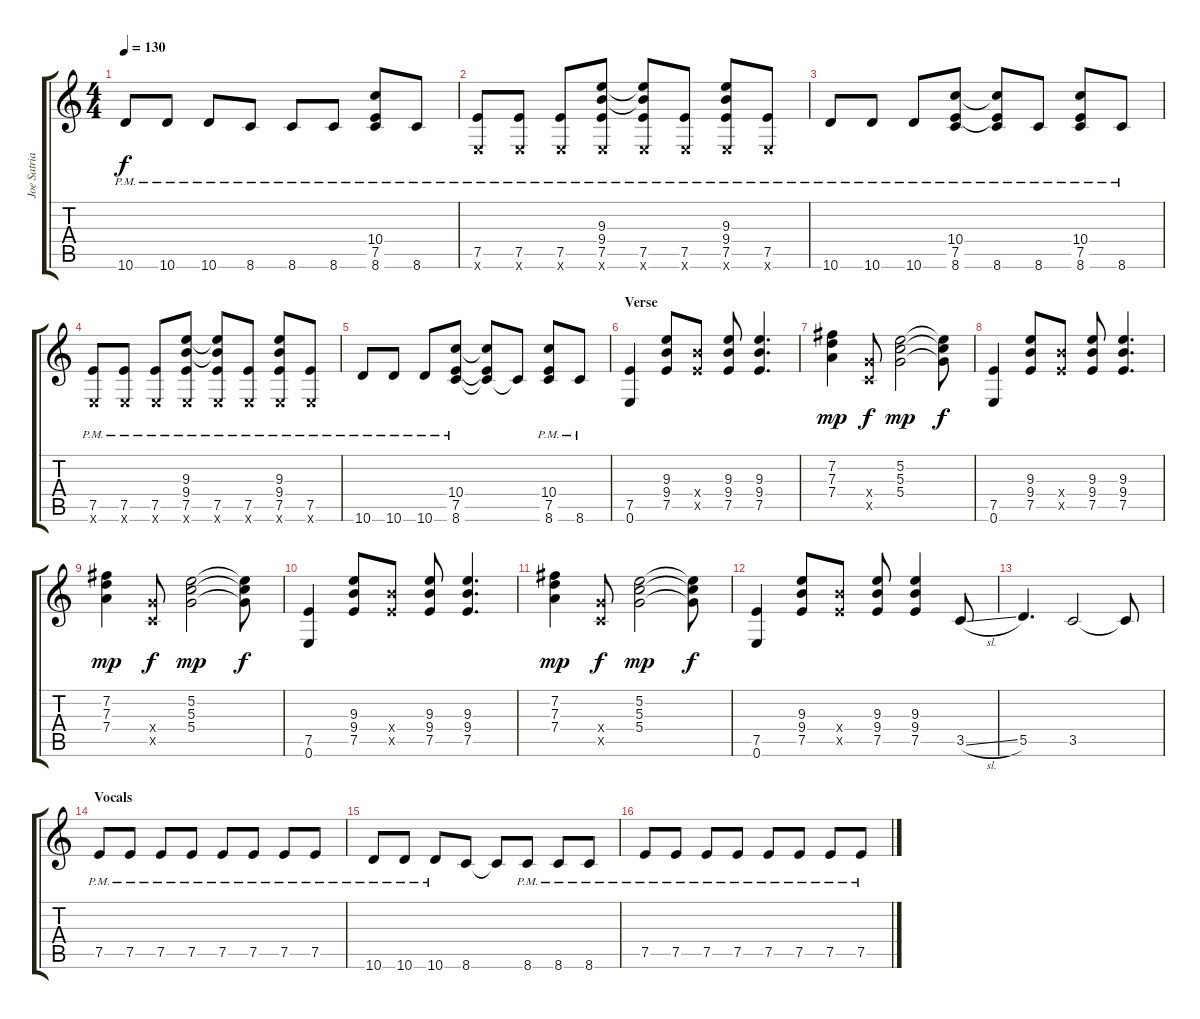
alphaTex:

\track ("Joe Satriani" "Joe Satria") {instrument overdrivenguitar}
\staff {score tabs}
\tuning (E4 B3 G3 D3 A2 E2) {hide}
\ts (4 4)
\tempo 130
\clef g2
\ks c
10.6{pm}.8{dy f} 10.6{pm}.8 10.6{pm}.8 8.6{pm}.8 8.6{pm}.8 8.6{pm}.8 (10.4 7.5 8.6{pm}).8 8.6{pm}.8 |
(7.5{pm} 0.6{x}).8 (7.5{pm} 0.6{x}).8 (7.5{pm} 0.6{x}).8 (9.3 9.4 7.5{pm} 0.6{x}).8 (9.3{t} 9.4{t} 7.5{pm} 0.6{x}).8 (7.5{pm} 0.6{x}).8 (9.3 9.4 7.5{pm} 0.6{x}).8 (7.5{pm} 0.6{x}).8 |
10.6{pm}.8 10.6{pm}.8 10.6{pm}.8 (10.4 7.5 8.6{pm}).8 (10.4{t} 7.5{t} 8.6{pm}).8 8.6{pm}.8 (10.4 7.5 8.6{pm}).8 8.6{pm}.8 |
(7.5{pm} 0.6{x}).8 (7.5{pm} 0.6{x}).8 (7.5{pm} 0.6{x}).8 (9.3 9.4 7.5{pm} 0.6{x}).8 (9.3{t} 9.4{t} 7.5{pm} 0.6{x}).8 (7.5{pm} 0.6{x}).8 (9.3 9.4 7.5{pm} 0.6{x}).8 (7.5{pm} 0.6{x}).8 |
10.6{pm}.8 10.6{pm}.8 10.6{pm}.8 (10.4 7.5 8.6{pm}).8 (10.4{t} 7.5{t} 8.6{t}).8 8.6{t}.8 (10.4 7.5 8.6{pm}).8 8.6{pm}.8 |
\section ("" "Verse")
(7.5 0.6).4 (9.3 9.4 7.5).8 (9.4{x} 7.5{x}).8 (9.3 9.4 7.5).8 (9.3 9.4 7.5).4{d} |
(7.2 7.3 7.4).4{dy mp} (5.4{x} 3.5{x}).8{dy f} (5.2 5.3 5.4).2{dy mp} (5.2{t} 5.3{t} 5.4{t}).8{dy f} |
(7.5 0.6).4 (9.3 9.4 7.5).8 (9.4{x} 7.5{x}).8 (9.3 9.4 7.5).8 (9.3 9.4 7.5).4{d} |
(7.2 7.3 7.4).4{dy mp} (5.4{x} 3.5{x}).8{dy f} (5.2 5.3 5.4).2{dy mp} (5.2{t} 5.3{t} 5.4{t}).8{dy f} |
(7.5 0.6).4 (9.3 9.4 7.5).8 (9.4{x} 7.5{x}).8 (9.3 9.4 7.5).8 (9.3 9.4 7.5).4{d} |
(7.2 7.3 7.4).4{dy mp} (5.4{x} 3.5{x}).8{dy f} (5.2 5.3 5.4).2{dy mp} (5.2{t} 5.3{t} 5.4{t}).8{dy f} |
(7.5 0.6).4 (9.3 9.4 7.5).8 (9.4{x} 7.5{x}).8 (9.3 9.4 7.5).8 (9.3 9.4 7.5).4 3.5{sl}.8 |
5.5.4{d} 3.5.2 3.5{t}.8 |
\section ("" "Vocals")
7.5{pm}.8 7.5{pm}.8 7.5{pm}.8 7.5{pm}.8 7.5{pm}.8 7.5{pm}.8 7.5{pm}.8 7.5{pm}.8 |
10.6{pm}.8 10.6{pm}.8 10.6{pm}.8 8.6.8 8.6{t}.8 8.6{pm}.8 8.6{pm}.8 8.6{pm}.8 |
7.5{pm}.8 7.5{pm}.8 7.5{pm}.8 7.5{pm}.8 7.5{pm}.8 7.5{pm}.8 7.5{pm}.8 7.5{pm}.8
